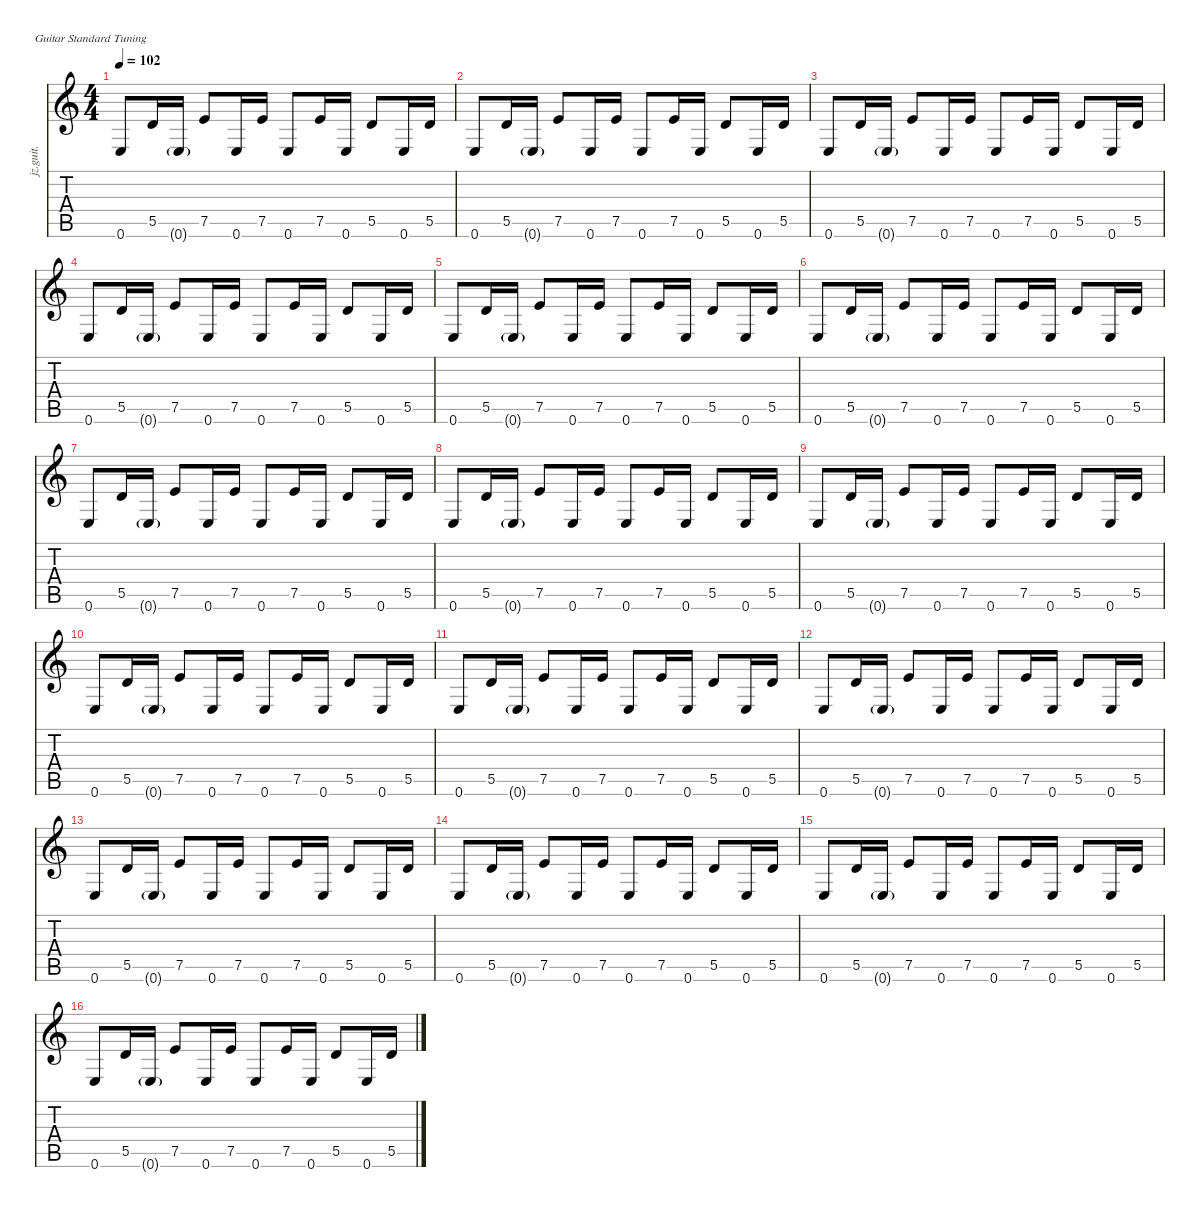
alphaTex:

\defaultSystemsLayout 4
\hideDynamics
\bracketExtendMode nobrackets
\otherSystemsTrackNameOrientation horizontal
\track ("Tim Renwick" "jz.guit.") {instrument electricguitarjazz}
\staff {score tabs}
\tuning (E4 B3 G3 D3 A2 E2)
\ts (4 4)
\tempo 102
\clef g2
\ks c
0.6.8{dy f beam Up} 5.5.16{beam Up} 0.6{g}.16{dy mf beam Up} 7.5.8{dy f beam Up} 0.6.16{beam Up} 7.5.16{beam Up} 0.6.8{beam Up} 7.5.16{beam Up} 0.6.16{beam Up} 5.5.8{beam Up} 0.6.16{beam Up} 5.5.16{beam Up} |
0.6.8{beam Up} 5.5.16{beam Up} 0.6{g}.16{dy mf beam Up} 7.5.8{dy f beam Up} 0.6.16{beam Up} 7.5.16{beam Up} 0.6.8{beam Up} 7.5.16{beam Up} 0.6.16{beam Up} 5.5.8{beam Up} 0.6.16{beam Up} 5.5.16{beam Up} |
0.6.8{beam Up} 5.5.16{beam Up} 0.6{g}.16{dy mf beam Up} 7.5.8{dy f beam Up} 0.6.16{beam Up} 7.5.16{beam Up} 0.6.8{beam Up} 7.5.16{beam Up} 0.6.16{beam Up} 5.5.8{beam Up} 0.6.16{beam Up} 5.5.16{beam Up} |
0.6.8{beam Up} 5.5.16{beam Up} 0.6{g}.16{dy mf beam Up} 7.5.8{dy f beam Up} 0.6.16{beam Up} 7.5.16{beam Up} 0.6.8{beam Up} 7.5.16{beam Up} 0.6.16{beam Up} 5.5.8{beam Up} 0.6.16{beam Up} 5.5.16{beam Up} |
0.6.8{beam Up} 5.5.16{beam Up} 0.6{g}.16{dy mf beam Up} 7.5.8{dy f beam Up} 0.6.16{beam Up} 7.5.16{beam Up} 0.6.8{beam Up} 7.5.16{beam Up} 0.6.16{beam Up} 5.5.8{beam Up} 0.6.16{beam Up} 5.5.16{beam Up} |
0.6.8{beam Up} 5.5.16{beam Up} 0.6{g}.16{dy mf beam Up} 7.5.8{dy f beam Up} 0.6.16{beam Up} 7.5.16{beam Up} 0.6.8{beam Up} 7.5.16{beam Up} 0.6.16{beam Up} 5.5.8{beam Up} 0.6.16{beam Up} 5.5.16{beam Up} |
0.6.8{beam Up} 5.5.16{beam Up} 0.6{g}.16{dy mf beam Up} 7.5.8{dy f beam Up} 0.6.16{beam Up} 7.5.16{beam Up} 0.6.8{beam Up} 7.5.16{beam Up} 0.6.16{beam Up} 5.5.8{beam Up} 0.6.16{beam Up} 5.5.16{beam Up} |
0.6.8{beam Up} 5.5.16{beam Up} 0.6{g}.16{dy mf beam Up} 7.5.8{dy f beam Up} 0.6.16{beam Up} 7.5.16{beam Up} 0.6.8{beam Up} 7.5.16{beam Up} 0.6.16{beam Up} 5.5.8{beam Up} 0.6.16{beam Up} 5.5.16{beam Up} |
0.6.8{beam Up} 5.5.16{beam Up} 0.6{g}.16{dy mf beam Up} 7.5.8{dy f beam Up} 0.6.16{beam Up} 7.5.16{beam Up} 0.6.8{beam Up} 7.5.16{beam Up} 0.6.16{beam Up} 5.5.8{beam Up} 0.6.16{beam Up} 5.5.16{beam Up} |
0.6.8{beam Up} 5.5.16{beam Up} 0.6{g}.16{dy mf beam Up} 7.5.8{dy f beam Up} 0.6.16{beam Up} 7.5.16{beam Up} 0.6.8{beam Up} 7.5.16{beam Up} 0.6.16{beam Up} 5.5.8{beam Up} 0.6.16{beam Up} 5.5.16{beam Up} |
0.6.8{beam Up} 5.5.16{beam Up} 0.6{g}.16{dy mf beam Up} 7.5.8{dy f beam Up} 0.6.16{beam Up} 7.5.16{beam Up} 0.6.8{beam Up} 7.5.16{beam Up} 0.6.16{beam Up} 5.5.8{beam Up} 0.6.16{beam Up} 5.5.16{beam Up} |
0.6.8{beam Up} 5.5.16{beam Up} 0.6{g}.16{dy mf beam Up} 7.5.8{dy f beam Up} 0.6.16{beam Up} 7.5.16{beam Up} 0.6.8{beam Up} 7.5.16{beam Up} 0.6.16{beam Up} 5.5.8{beam Up} 0.6.16{beam Up} 5.5.16{beam Up} |
0.6.8{beam Up} 5.5.16{beam Up} 0.6{g}.16{dy mf beam Up} 7.5.8{dy f beam Up} 0.6.16{beam Up} 7.5.16{beam Up} 0.6.8{beam Up} 7.5.16{beam Up} 0.6.16{beam Up} 5.5.8{beam Up} 0.6.16{beam Up} 5.5.16{beam Up} |
0.6.8{beam Up} 5.5.16{beam Up} 0.6{g}.16{dy mf beam Up} 7.5.8{dy f beam Up} 0.6.16{beam Up} 7.5.16{beam Up} 0.6.8{beam Up} 7.5.16{beam Up} 0.6.16{beam Up} 5.5.8{beam Up} 0.6.16{beam Up} 5.5.16{beam Up} |
0.6.8{beam Up} 5.5.16{beam Up} 0.6{g}.16{dy mf beam Up} 7.5.8{dy f beam Up} 0.6.16{beam Up} 7.5.16{beam Up} 0.6.8{beam Up} 7.5.16{beam Up} 0.6.16{beam Up} 5.5.8{beam Up} 0.6.16{beam Up} 5.5.16{beam Up} |
0.6.8{beam Up} 5.5.16{beam Up} 0.6{g}.16{dy mf beam Up} 7.5.8{dy f beam Up} 0.6.16{beam Up} 7.5.16{beam Up} 0.6.8{beam Up} 7.5.16{beam Up} 0.6.16{beam Up} 5.5.8{beam Up} 0.6.16{beam Up} 5.5.16{beam Up}
